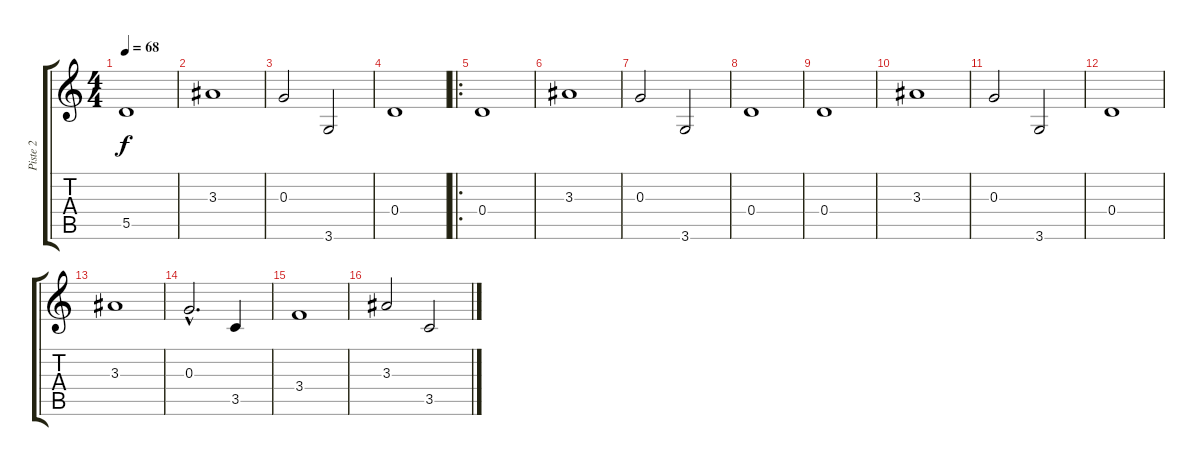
\track ("Piste 2" "Piste 2") {instrument acousticguitarnylon}
\staff {score tabs}
\tuning (E4 B3 G3 D3 A2 E2) {hide}
\ts (4 4)
\tempo 68
\clef g2
\ks c
5.5.1{dy f instrument acousticguitarnylon} |
3.3.1 |
0.3.2 3.6.2 |
0.4.1 |
\ro
0.4.1 |
3.3.1 |
0.3.2 3.6.2 |
0.4.1 |
0.4.1 |
3.3.1 |
0.3.2 3.6.2 |
0.4.1 |
3.3.1 |
0.3{hac}.2{d} 3.5.4 |
3.4.1 |
3.3.2 3.5.2
